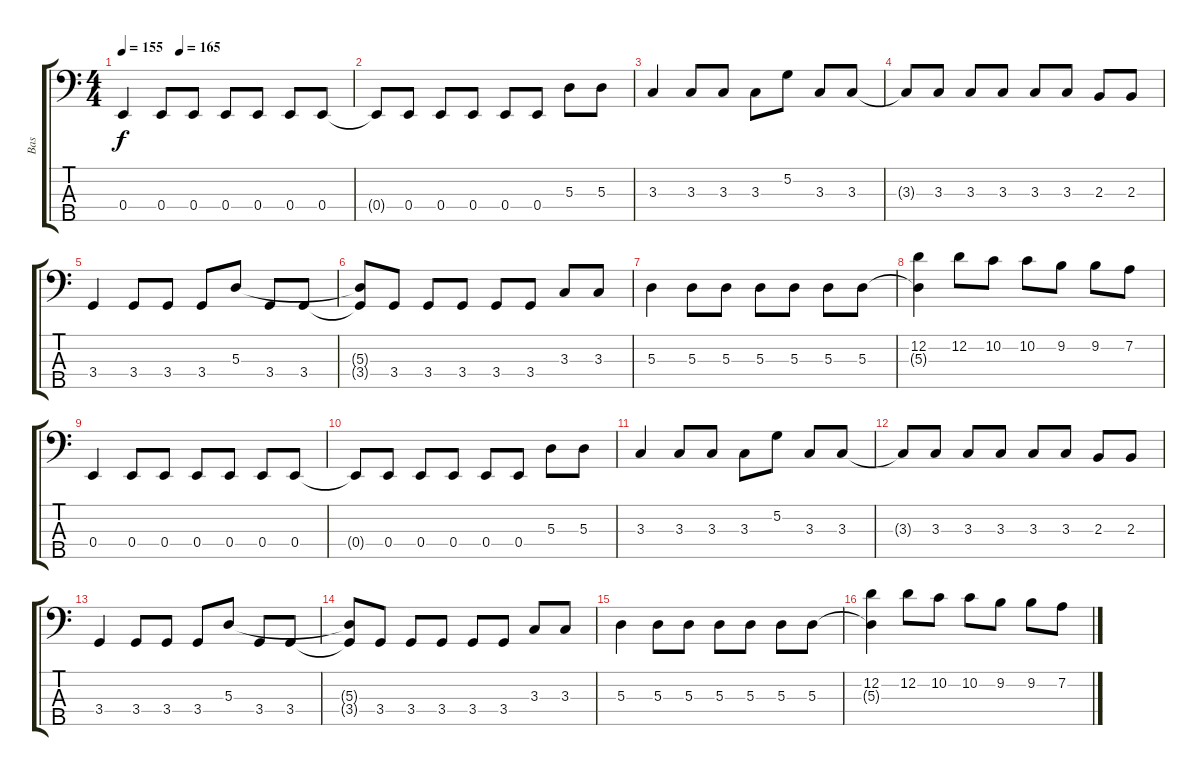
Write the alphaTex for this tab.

\track ("Bas" "Bas") {instrument electricbasspick}
\staff {score tabs}
\tuning (G2 D2 A1 E1 B0) {hide}
\ts (4 4)
\tempo 155
\tempo (165 0.25)
\clef f4
\ks c
0.4.4{dy f} 0.4.8 0.4.8 0.4.8 0.4.8 0.4.8 0.4.8 |
0.4{t}.8 0.4.8 0.4.8 0.4.8 0.4.8 0.4.8 5.3.8 5.3.8 |
3.3.4 3.3.8 3.3.8 3.3.8 5.2.8 3.3.8 3.3.8 |
3.3{t}.8 3.3.8 3.3.8 3.3.8 3.3.8 3.3.8 2.3.8 2.3.8 |
3.4.4 3.4.8 3.4.8 3.4.8 5.3.8 3.4.8 3.4.8 |
(5.3{t} 3.4{t}).8 3.4.8 3.4.8 3.4.8 3.4.8 3.4.8 3.3.8 3.3.8 |
5.3.4 5.3.8 5.3.8 5.3.8 5.3.8 5.3.8 5.3.8 |
(12.2 5.3{t}).4 12.2.8 10.2.8 10.2.8 9.2.8 9.2.8 7.2.8 |
0.4.4 0.4.8 0.4.8 0.4.8 0.4.8 0.4.8 0.4.8 |
0.4{t}.8 0.4.8 0.4.8 0.4.8 0.4.8 0.4.8 5.3.8 5.3.8 |
3.3.4 3.3.8 3.3.8 3.3.8 5.2.8 3.3.8 3.3.8 |
3.3{t}.8 3.3.8 3.3.8 3.3.8 3.3.8 3.3.8 2.3.8 2.3.8 |
3.4.4 3.4.8 3.4.8 3.4.8 5.3.8 3.4.8 3.4.8 |
(5.3{t} 3.4{t}).8 3.4.8 3.4.8 3.4.8 3.4.8 3.4.8 3.3.8 3.3.8 |
5.3.4 5.3.8 5.3.8 5.3.8 5.3.8 5.3.8 5.3.8 |
(12.2 5.3{t}).4 12.2.8 10.2.8 10.2.8 9.2.8 9.2.8 7.2.8
